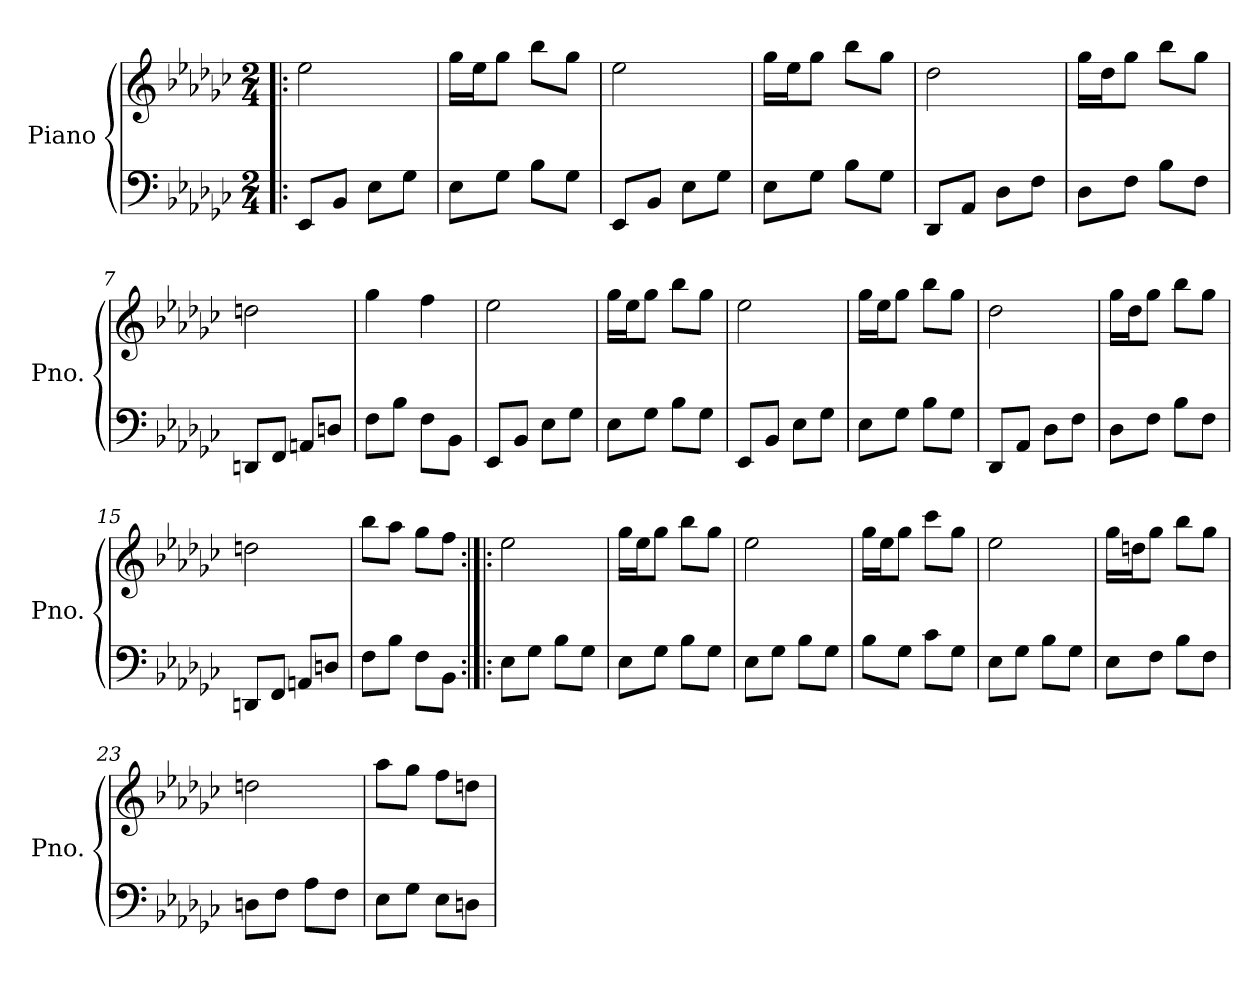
**kern	**kern
*part1	*part1
*staff2	*staff1
*I"Piano	*
*I'Pno.	*
*clefF4	*clefG2
*k[b-e-a-d-g-c-]	*k[b-e-a-d-g-c-]
*M2/4	*M2/4
*MM90	*MM90
=1!|:	=1!|:
8EE-/L	2ee-\
8BB-/J	.
8E-\L	.
8G-\J	.
=2	=2
8E-\L	16gg-\LL
.	16ee-\J
8G-\J	8gg-\J
8B-\L	8bb-\L
8G-\J	8gg-\J
=3	=3
8EE-/L	2ee-\
8BB-/J	.
8E-\L	.
8G-\J	.
=4	=4
8E-\L	16gg-\LL
.	16ee-\J
8G-\J	8gg-\J
8B-\L	8bb-\L
8G-\J	8gg-\J
=5	=5
8DD-/L	2dd-\
8AA-/J	.
8D-\L	.
8F\J	.
=6	=6
8D-\L	16gg-\LL
.	16dd-\J
8F\J	8gg-\J
8B-\L	8bb-\L
8F\J	8gg-\J
=7	=7
8DDn/L	2ddn\
8FF/J	.
8AAn/L	.
8Dn/J	.
!!LO:LB:g=z
=8	=8
8F\L	4gg-\
8B-\J	.
8F\L	4ff\
8BB-\J	.
=9	=9
8EE-/L	2ee-\
8BB-/J	.
8E-\L	.
8G-\J	.
=10	=10
8E-\L	16gg-\LL
.	16ee-\J
8G-\J	8gg-\J
8B-\L	8bb-\L
8G-\J	8gg-\J
=11	=11
8EE-/L	2ee-\
8BB-/J	.
8E-\L	.
8G-\J	.
=12	=12
8E-\L	16gg-\LL
.	16ee-\J
8G-\J	8gg-\J
8B-\L	8bb-\L
8G-\J	8gg-\J
=13	=13
8DD-/L	2dd-\
8AA-/J	.
8D-\L	.
8F\J	.
=14	=14
8D-\L	16gg-\LL
.	16dd-\J
8F\J	8gg-\J
8B-\L	8bb-\L
8F\J	8gg-\J
!!LO:LB:g=z
=15	=15
8DDn/L	2ddn\
8FF/J	.
8AAn/L	.
8Dn/J	.
=16	=16
8F\L	8bb-\L
8B-\J	8aa-\J
8F\L	8gg-\L
8BB-\J	8ff\J
=17:|!|:	=17:|!|:
8E-\L	2ee-\
8G-\J	.
8B-\L	.
8G-\J	.
=18	=18
8E-\L	16gg-\LL
.	16ee-\J
8G-\J	8gg-\J
8B-\L	8bb-\L
8G-\J	8gg-\J
=19	=19
8E-\L	2ee-\
8G-\J	.
8B-\L	.
8G-\J	.
=20	=20
8B-\L	16gg-\LL
.	16ee-\J
8G-\J	8gg-\J
8c-\L	8ccc-\L
8G-\J	8gg-\J
=21	=21
8E-\L	2ee-\
8G-\J	.
8B-\L	.
8G-\J	.
!!LO:LB:g=z
=22	=22
8E-\L	16gg-\LL
.	16ddn\J
8F\J	8gg-\J
8B-\L	8bb-\L
8F\J	8gg-\J
=23	=23
8Dn\L	2ddn\
8F\J	.
8A-\L	.
8F\J	.
=24	=24
8E-\L	8aa-\L
8G-\J	8gg-\J
8E-\L	8ff\L
8Dn\J	8ddn\J
=	=
*-	*-
